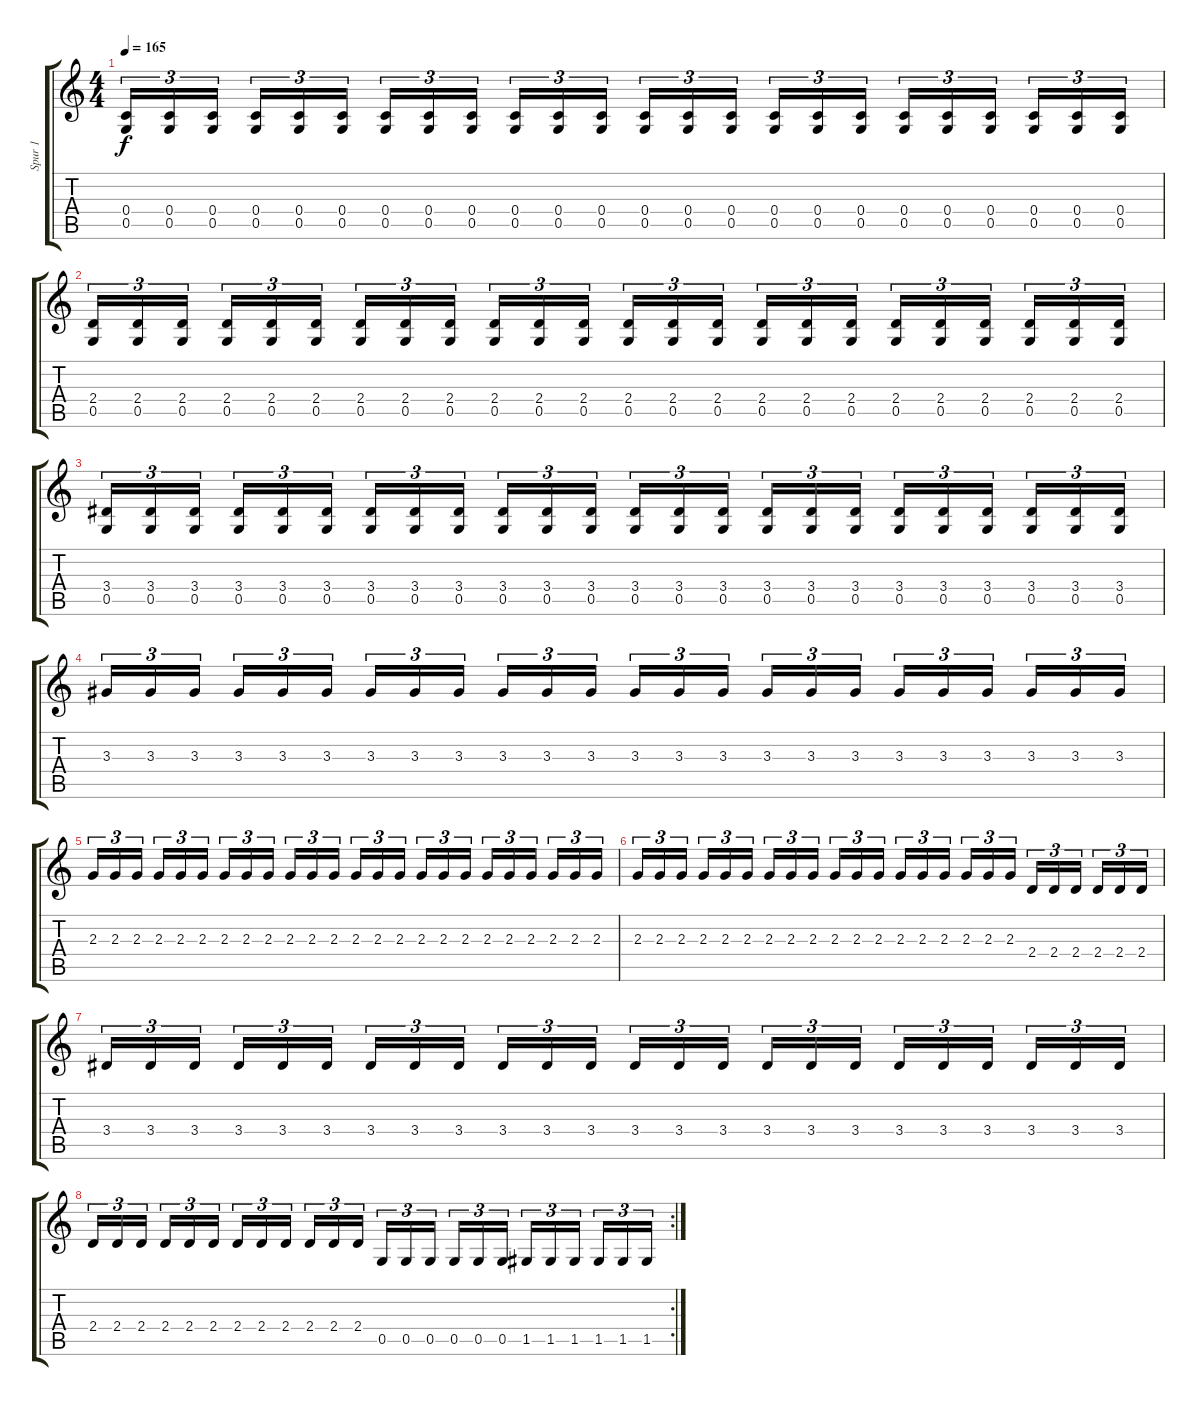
\track ("Spur 1" "Spur 1") {instrument distortionguitar}
\staff {score tabs}
\tuning (D4 A3 F3 C3 G2 D2) {hide}
\ts (4 4)
\tempo 165
\clef g2
\ks c
(0.4 0.5).16{tu (3 2) dy f} (0.4 0.5).16{tu (3 2)} (0.4 0.5).16{tu (3 2) beam splitsecondary} (0.4 0.5).16{tu (3 2)} (0.4 0.5).16{tu (3 2)} (0.4 0.5).16{tu (3 2)} (0.4 0.5).16{tu (3 2)} (0.4 0.5).16{tu (3 2)} (0.4 0.5).16{tu (3 2) beam splitsecondary} (0.4 0.5).16{tu (3 2)} (0.4 0.5).16{tu (3 2)} (0.4 0.5).16{tu (3 2)} (0.4 0.5).16{tu (3 2)} (0.4 0.5).16{tu (3 2)} (0.4 0.5).16{tu (3 2) beam splitsecondary} (0.4 0.5).16{tu (3 2)} (0.4 0.5).16{tu (3 2)} (0.4 0.5).16{tu (3 2)} (0.4 0.5).16{tu (3 2)} (0.4 0.5).16{tu (3 2)} (0.4 0.5).16{tu (3 2) beam splitsecondary} (0.4 0.5).16{tu (3 2)} (0.4 0.5).16{tu (3 2)} (0.4 0.5).16{tu (3 2)} |
(2.4 0.5).16{tu (3 2)} (2.4 0.5).16{tu (3 2)} (2.4 0.5).16{tu (3 2) beam splitsecondary} (2.4 0.5).16{tu (3 2)} (2.4 0.5).16{tu (3 2)} (2.4 0.5).16{tu (3 2)} (2.4 0.5).16{tu (3 2)} (2.4 0.5).16{tu (3 2)} (2.4 0.5).16{tu (3 2) beam splitsecondary} (2.4 0.5).16{tu (3 2)} (2.4 0.5).16{tu (3 2)} (2.4 0.5).16{tu (3 2)} (2.4 0.5).16{tu (3 2)} (2.4 0.5).16{tu (3 2)} (2.4 0.5).16{tu (3 2) beam splitsecondary} (2.4 0.5).16{tu (3 2)} (2.4 0.5).16{tu (3 2)} (2.4 0.5).16{tu (3 2)} (2.4 0.5).16{tu (3 2)} (2.4 0.5).16{tu (3 2)} (2.4 0.5).16{tu (3 2) beam splitsecondary} (2.4 0.5).16{tu (3 2)} (2.4 0.5).16{tu (3 2)} (2.4 0.5).16{tu (3 2)} |
(3.4 0.5).16{tu (3 2)} (3.4 0.5).16{tu (3 2)} (3.4 0.5).16{tu (3 2) beam splitsecondary} (3.4 0.5).16{tu (3 2)} (3.4 0.5).16{tu (3 2)} (3.4 0.5).16{tu (3 2)} (3.4 0.5).16{tu (3 2)} (3.4 0.5).16{tu (3 2)} (3.4 0.5).16{tu (3 2) beam splitsecondary} (3.4 0.5).16{tu (3 2)} (3.4 0.5).16{tu (3 2)} (3.4 0.5).16{tu (3 2)} (3.4 0.5).16{tu (3 2)} (3.4 0.5).16{tu (3 2)} (3.4 0.5).16{tu (3 2) beam splitsecondary} (3.4 0.5).16{tu (3 2)} (3.4 0.5).16{tu (3 2)} (3.4 0.5).16{tu (3 2)} (3.4 0.5).16{tu (3 2)} (3.4 0.5).16{tu (3 2)} (3.4 0.5).16{tu (3 2) beam splitsecondary} (3.4 0.5).16{tu (3 2)} (3.4 0.5).16{tu (3 2)} (3.4 0.5).16{tu (3 2)} |
3.3.16{tu (3 2)} 3.3.16{tu (3 2)} 3.3.16{tu (3 2) beam splitsecondary} 3.3.16{tu (3 2)} 3.3.16{tu (3 2)} 3.3.16{tu (3 2)} 3.3.16{tu (3 2)} 3.3.16{tu (3 2)} 3.3.16{tu (3 2) beam splitsecondary} 3.3.16{tu (3 2)} 3.3.16{tu (3 2)} 3.3.16{tu (3 2)} 3.3.16{tu (3 2)} 3.3.16{tu (3 2)} 3.3.16{tu (3 2) beam splitsecondary} 3.3.16{tu (3 2)} 3.3.16{tu (3 2)} 3.3.16{tu (3 2)} 3.3.16{tu (3 2)} 3.3.16{tu (3 2)} 3.3.16{tu (3 2) beam splitsecondary} 3.3.16{tu (3 2)} 3.3.16{tu (3 2)} 3.3.16{tu (3 2)} |
2.3.16{tu (3 2)} 2.3.16{tu (3 2)} 2.3.16{tu (3 2) beam splitsecondary} 2.3.16{tu (3 2)} 2.3.16{tu (3 2)} 2.3.16{tu (3 2)} 2.3.16{tu (3 2)} 2.3.16{tu (3 2)} 2.3.16{tu (3 2) beam splitsecondary} 2.3.16{tu (3 2)} 2.3.16{tu (3 2)} 2.3.16{tu (3 2)} 2.3.16{tu (3 2)} 2.3.16{tu (3 2)} 2.3.16{tu (3 2) beam splitsecondary} 2.3.16{tu (3 2)} 2.3.16{tu (3 2)} 2.3.16{tu (3 2)} 2.3.16{tu (3 2)} 2.3.16{tu (3 2)} 2.3.16{tu (3 2) beam splitsecondary} 2.3.16{tu (3 2)} 2.3.16{tu (3 2)} 2.3.16{tu (3 2)} |
2.3.16{tu (3 2)} 2.3.16{tu (3 2)} 2.3.16{tu (3 2) beam splitsecondary} 2.3.16{tu (3 2)} 2.3.16{tu (3 2)} 2.3.16{tu (3 2)} 2.3.16{tu (3 2)} 2.3.16{tu (3 2)} 2.3.16{tu (3 2) beam splitsecondary} 2.3.16{tu (3 2)} 2.3.16{tu (3 2)} 2.3.16{tu (3 2)} 2.3.16{tu (3 2)} 2.3.16{tu (3 2)} 2.3.16{tu (3 2) beam splitsecondary} 2.3.16{tu (3 2)} 2.3.16{tu (3 2)} 2.3.16{tu (3 2)} 2.4.16{tu (3 2)} 2.4.16{tu (3 2)} 2.4.16{tu (3 2) beam splitsecondary} 2.4.16{tu (3 2)} 2.4.16{tu (3 2)} 2.4.16{tu (3 2)} |
3.4.16{tu (3 2)} 3.4.16{tu (3 2)} 3.4.16{tu (3 2) beam splitsecondary} 3.4.16{tu (3 2)} 3.4.16{tu (3 2)} 3.4.16{tu (3 2)} 3.4.16{tu (3 2)} 3.4.16{tu (3 2)} 3.4.16{tu (3 2) beam splitsecondary} 3.4.16{tu (3 2)} 3.4.16{tu (3 2)} 3.4.16{tu (3 2)} 3.4.16{tu (3 2)} 3.4.16{tu (3 2)} 3.4.16{tu (3 2) beam splitsecondary} 3.4.16{tu (3 2)} 3.4.16{tu (3 2)} 3.4.16{tu (3 2)} 3.4.16{tu (3 2)} 3.4.16{tu (3 2)} 3.4.16{tu (3 2) beam splitsecondary} 3.4.16{tu (3 2)} 3.4.16{tu (3 2)} 3.4.16{tu (3 2)} |
\rc 2
2.4.16{tu (3 2)} 2.4.16{tu (3 2)} 2.4.16{tu (3 2) beam splitsecondary} 2.4.16{tu (3 2)} 2.4.16{tu (3 2)} 2.4.16{tu (3 2)} 2.4.16{tu (3 2)} 2.4.16{tu (3 2)} 2.4.16{tu (3 2) beam splitsecondary} 2.4.16{tu (3 2)} 2.4.16{tu (3 2)} 2.4.16{tu (3 2)} 0.5.16{tu (3 2)} 0.5.16{tu (3 2)} 0.5.16{tu (3 2) beam splitsecondary} 0.5.16{tu (3 2)} 0.5.16{tu (3 2)} 0.5.16{tu (3 2)} 1.5.16{tu (3 2)} 1.5.16{tu (3 2)} 1.5.16{tu (3 2) beam splitsecondary} 1.5.16{tu (3 2)} 1.5.16{tu (3 2)} 1.5.16{tu (3 2)}
